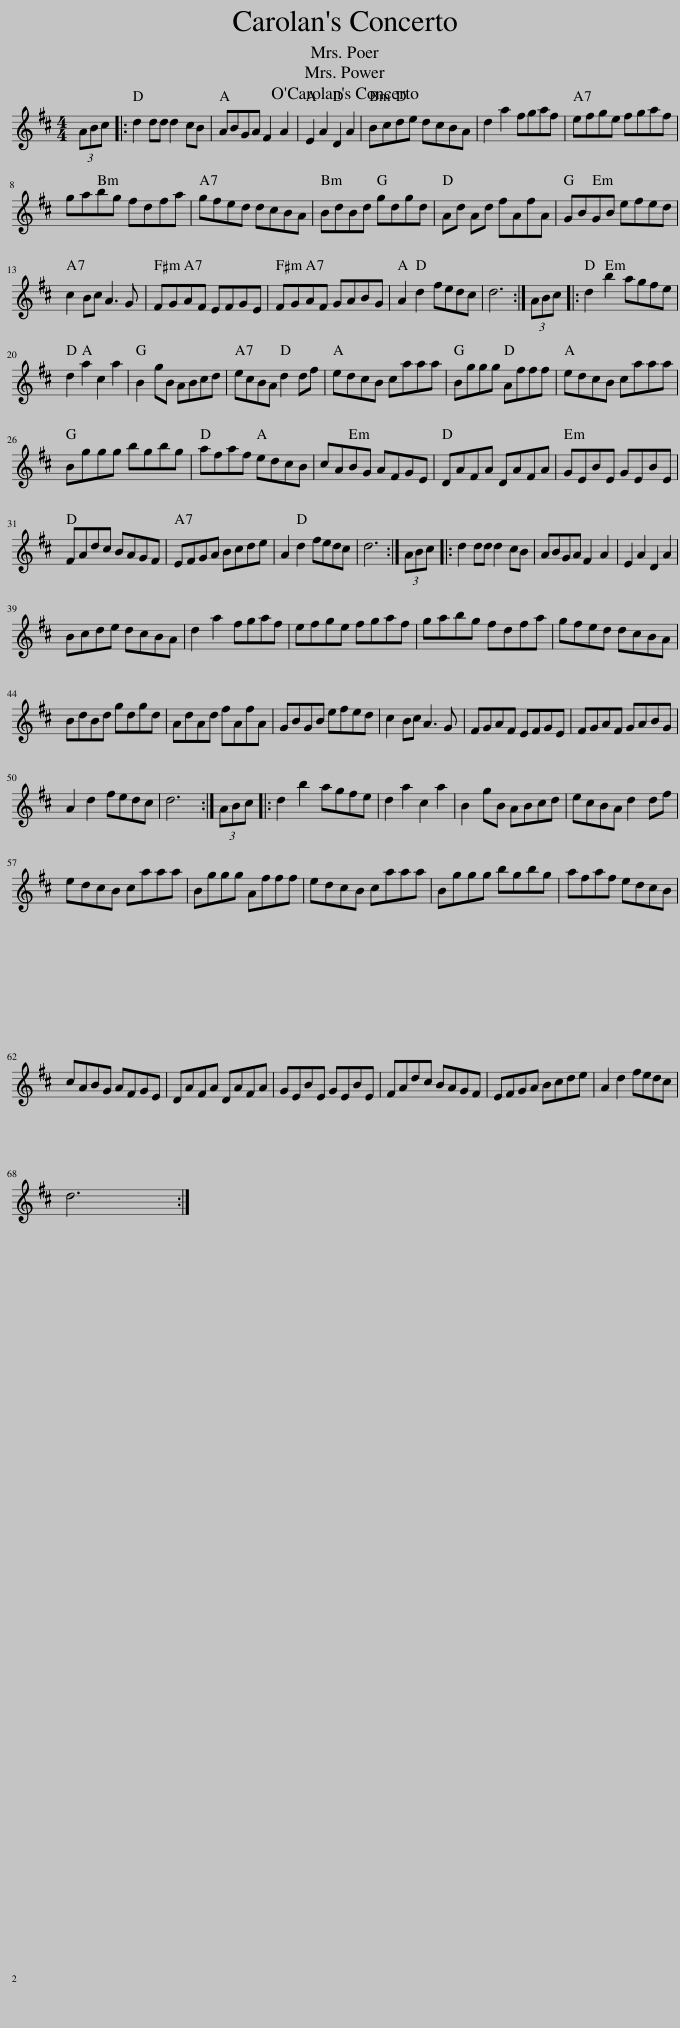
X:1
L:1/8
M:4/4
I:linebreak $
K:D
V:1 treble
V:1
 (3ABc |: d2 dd d2 cB | ABGA F2 A2 | E2 A2 D2 A2 | Bcde dcBA | %5
 d2 a2 fgaf | efge fgaf |$ gabg fdfa | gfed dcBA | BdBd gdgd | %10
 Ad Ad fAfA | GBGB efed |$ c2 Bc A3 G | FGAF EFGE | FGAF GABG | %15
 A2 d2 fedc | d6 :| (3ABc |: d2 b2 agfe |$ d2 a2 c2 a2 | %20
 B2 gB ABcd | ecBA d2 df | edcB caaa | Bggg Afff | edcB caaa |$ %25
 Bggg bgbg | afaf edcB | cABG AFGE | DAFA DAFA | GEBE GEBE |$ %30
 FAdc BAGF | EFGA Bcde | A2 d2 fedc | d6 :| (3ABc |: %35
 d2 dd d2 cB | ABGA F2 A2 | E2 A2 D2 A2 |$ Bcde dcBA | d2 a2 fgaf | %40
 efge fgaf | gabg fdfa | gfed dcBA |$ BdBd gdgd | AdAd fAfA | %45
 GBGB efed | c2 Bc A3 G | FGAF EFGE | FGAF GABG |$ A2 d2 fedc | %50
 d6 :| (3ABc |: d2 b2 agfe | d2 a2 c2 a2 | B2 gB ABcd | %55
 ecBA d2 df |$ edcB caaa | Bggg Afff | edcB caaa | Bggg bgbg | %60
 afaf edcB |$ cABG AFGE | DAFA DAFA | GEBE GEBE | FAdc BAGF | %65
 EFGA Bcde | A2 d2 fedc |$ d6 :| %68
